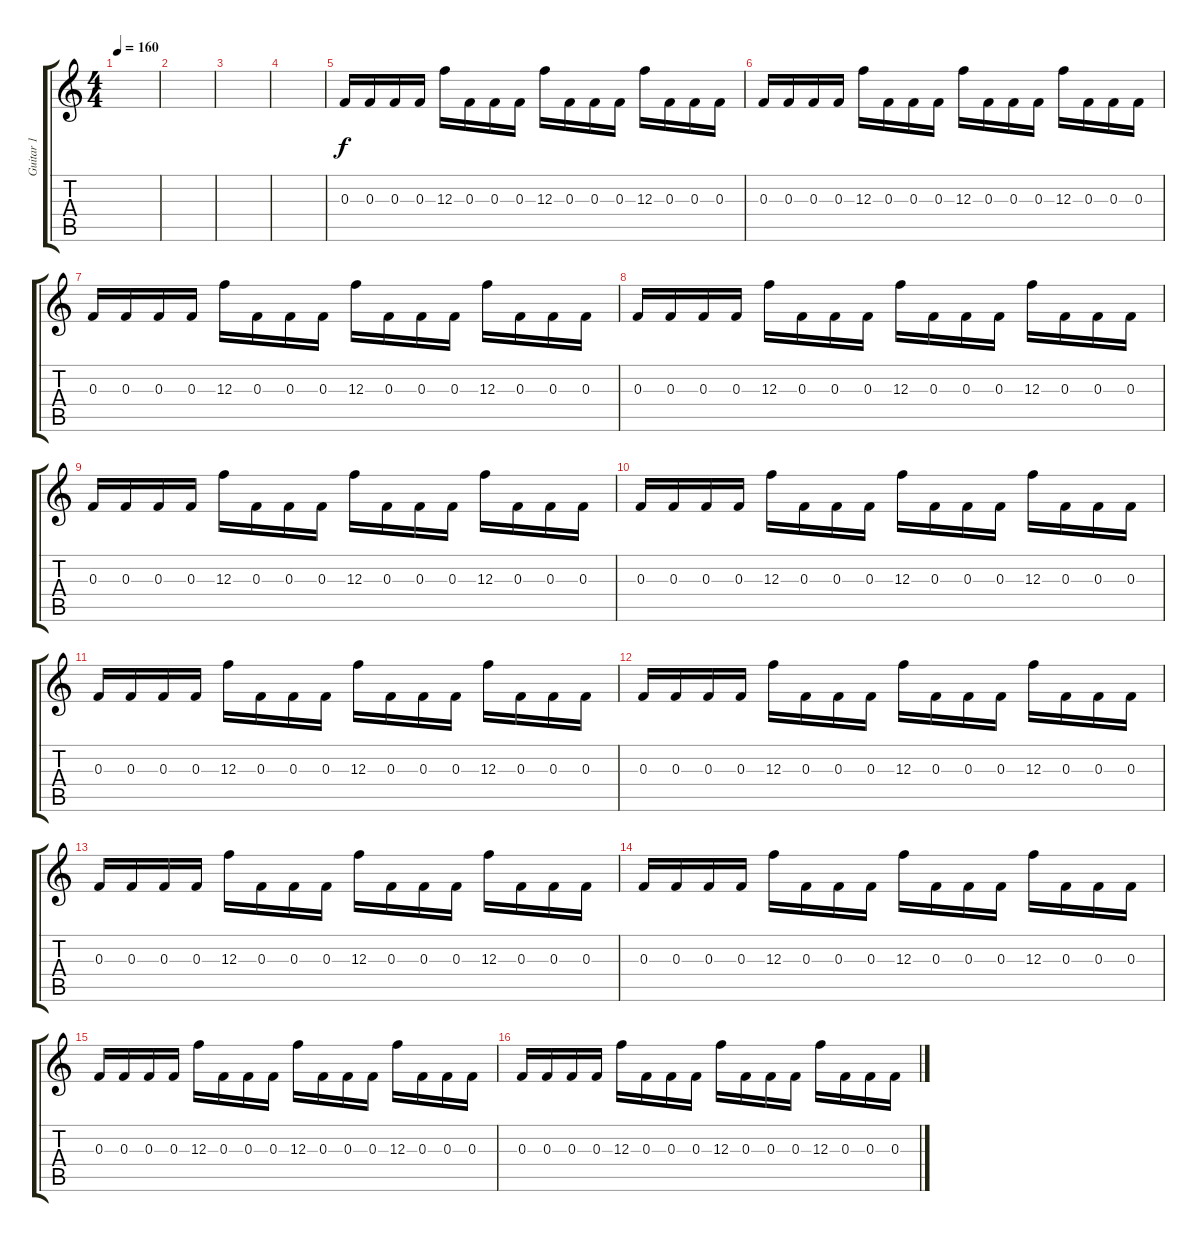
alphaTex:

\track ("Guitar 1" "Guitar 1") {instrument distortionguitar}
\staff {score tabs}
\tuning (D4 A3 F3 C3 G2 C2) {hide}
\ts (4 4)
\tempo 160
\clef g2
\ks c
|
|
|
|
0.3.16 0.3.16 0.3.16 0.3.16 12.3.16 0.3.16 0.3.16 0.3.16 12.3.16 0.3.16 0.3.16 0.3.16 12.3.16 0.3.16 0.3.16 0.3.16 |
0.3.16 0.3.16 0.3.16 0.3.16 12.3.16 0.3.16 0.3.16 0.3.16 12.3.16 0.3.16 0.3.16 0.3.16 12.3.16 0.3.16 0.3.16 0.3.16 |
0.3.16 0.3.16 0.3.16 0.3.16 12.3.16 0.3.16 0.3.16 0.3.16 12.3.16 0.3.16 0.3.16 0.3.16 12.3.16 0.3.16 0.3.16 0.3.16 |
0.3.16 0.3.16 0.3.16 0.3.16 12.3.16 0.3.16 0.3.16 0.3.16 12.3.16 0.3.16 0.3.16 0.3.16 12.3.16 0.3.16 0.3.16 0.3.16 |
0.3.16 0.3.16 0.3.16 0.3.16 12.3.16 0.3.16 0.3.16 0.3.16 12.3.16 0.3.16 0.3.16 0.3.16 12.3.16 0.3.16 0.3.16 0.3.16 |
0.3.16 0.3.16 0.3.16 0.3.16 12.3.16 0.3.16 0.3.16 0.3.16 12.3.16 0.3.16 0.3.16 0.3.16 12.3.16 0.3.16 0.3.16 0.3.16 |
0.3.16 0.3.16 0.3.16 0.3.16 12.3.16 0.3.16 0.3.16 0.3.16 12.3.16 0.3.16 0.3.16 0.3.16 12.3.16 0.3.16 0.3.16 0.3.16 |
0.3.16 0.3.16 0.3.16 0.3.16 12.3.16 0.3.16 0.3.16 0.3.16 12.3.16 0.3.16 0.3.16 0.3.16 12.3.16 0.3.16 0.3.16 0.3.16 |
0.3.16 0.3.16 0.3.16 0.3.16 12.3.16 0.3.16 0.3.16 0.3.16 12.3.16 0.3.16 0.3.16 0.3.16 12.3.16 0.3.16 0.3.16 0.3.16 |
0.3.16 0.3.16 0.3.16 0.3.16 12.3.16 0.3.16 0.3.16 0.3.16 12.3.16 0.3.16 0.3.16 0.3.16 12.3.16 0.3.16 0.3.16 0.3.16 |
0.3.16 0.3.16 0.3.16 0.3.16 12.3.16 0.3.16 0.3.16 0.3.16 12.3.16 0.3.16 0.3.16 0.3.16 12.3.16 0.3.16 0.3.16 0.3.16 |
0.3.16 0.3.16 0.3.16 0.3.16 12.3.16 0.3.16 0.3.16 0.3.16 12.3.16 0.3.16 0.3.16 0.3.16 12.3.16 0.3.16 0.3.16 0.3.16
